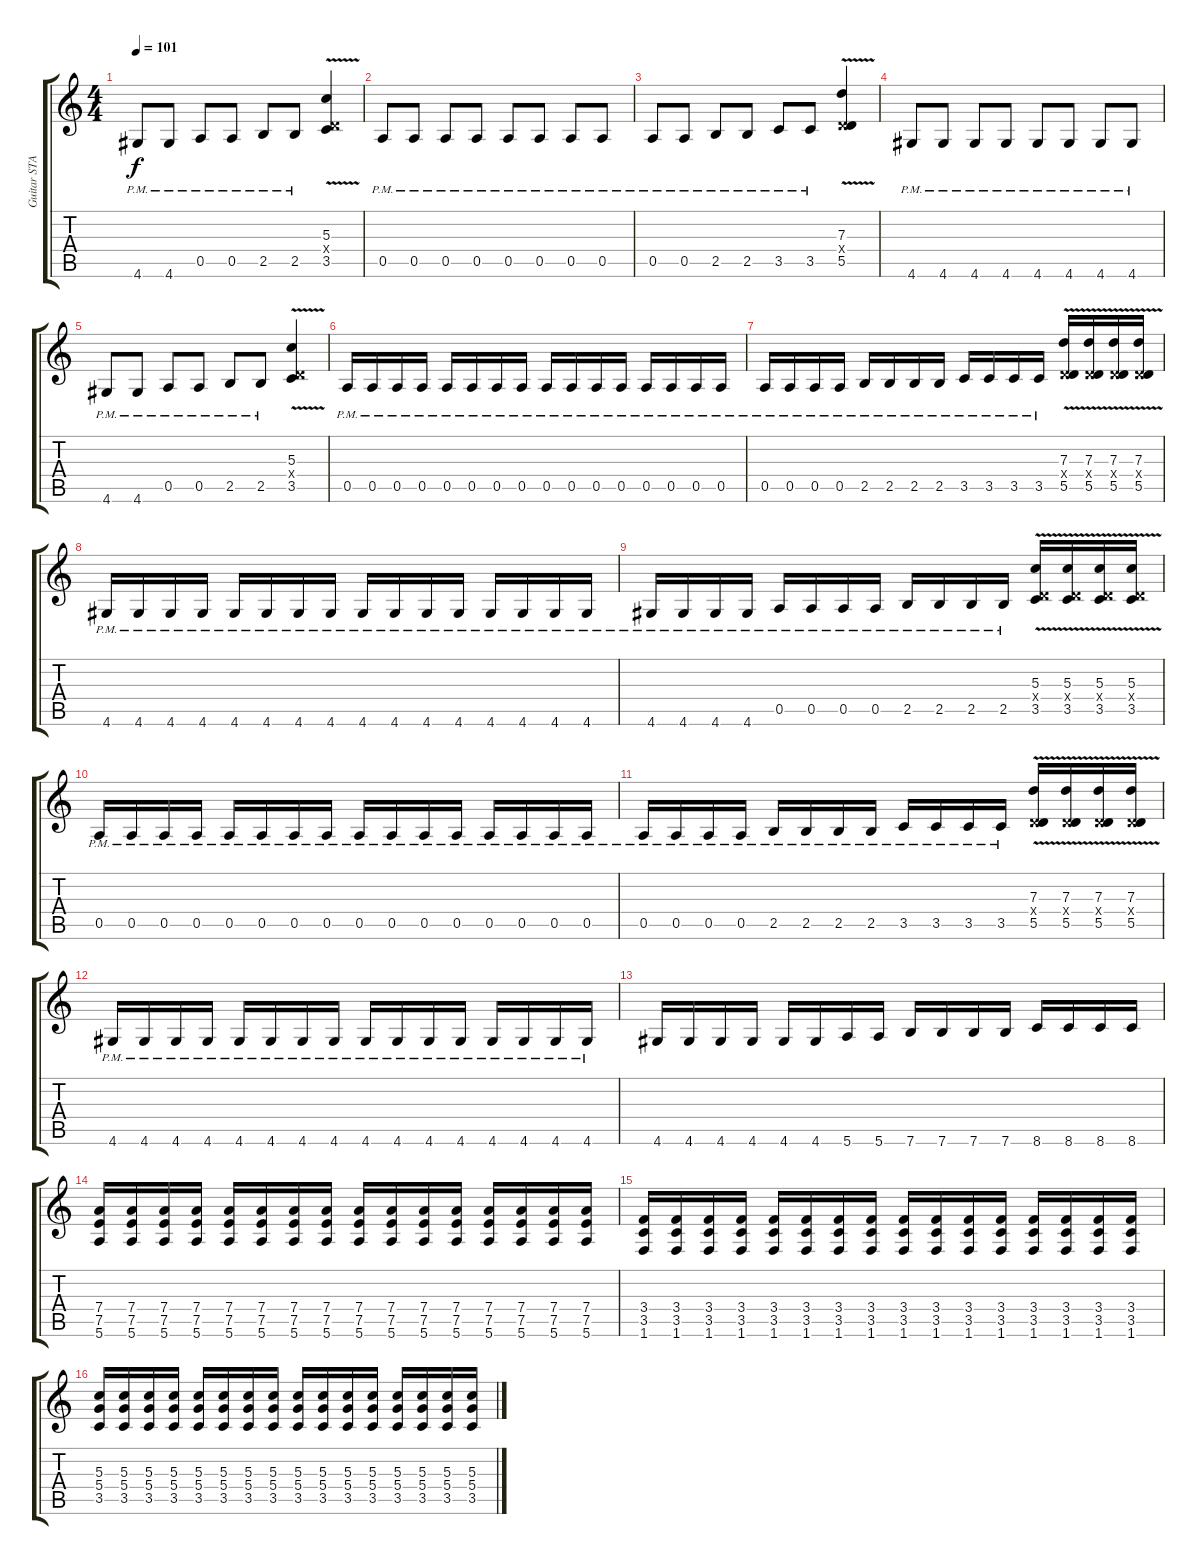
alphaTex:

\track ("Guitar STANDARD TWO" "Guitar STA") {instrument overdrivenguitar}
\staff {score tabs}
\tuning (E4 B3 G3 D3 A2 E2) {hide}
\ts (4 4)
\tempo 101
\clef g2
\ks c
4.6{pm}.8{dy f} 4.6{pm}.8 0.5{pm}.8 0.5{pm}.8 2.5{pm}.8 2.5{pm}.8 (5.3{v} 0.4{x} 3.5{v}).4 |
0.5{pm}.8 0.5{pm}.8 0.5{pm}.8 0.5{pm}.8 0.5{pm}.8 0.5{pm}.8 0.5{pm}.8 0.5{pm}.8 |
0.5{pm}.8 0.5{pm}.8 2.5{pm}.8 2.5{pm}.8 3.5{pm}.8 3.5{pm}.8 (7.3{v} 0.4{x} 5.5{v}).4 |
4.6{pm}.8 4.6{pm}.8 4.6{pm}.8 4.6{pm}.8 4.6{pm}.8 4.6{pm}.8 4.6{pm}.8 4.6{pm}.8 |
4.6{pm}.8 4.6{pm}.8 0.5{pm}.8 0.5{pm}.8 2.5{pm}.8 2.5{pm}.8 (5.3{v} 0.4{x} 3.5{v}).4 |
0.5{pm}.16 0.5{pm}.16 0.5{pm}.16 0.5{pm}.16 0.5{pm}.16 0.5{pm}.16 0.5{pm}.16 0.5{pm}.16 0.5{pm}.16 0.5{pm}.16 0.5{pm}.16 0.5{pm}.16 0.5{pm}.16 0.5{pm}.16 0.5{pm}.16 0.5{pm}.16 |
0.5{pm}.16 0.5{pm}.16 0.5{pm}.16 0.5{pm}.16 2.5{pm}.16 2.5{pm}.16 2.5{pm}.16 2.5{pm}.16 3.5{pm}.16 3.5{pm}.16 3.5{pm}.16 3.5{pm}.16 (7.3{v} 0.4{x} 5.5{v}).16 (7.3{v} 0.4{x} 5.5{v}).16 (7.3{v} 0.4{x} 5.5{v}).16 (7.3{v} 0.4{x} 5.5{v}).16 |
4.6{pm}.16 4.6{pm}.16 4.6{pm}.16 4.6{pm}.16 4.6{pm}.16 4.6{pm}.16 4.6{pm}.16 4.6{pm}.16 4.6{pm}.16 4.6{pm}.16 4.6{pm}.16 4.6{pm}.16 4.6{pm}.16 4.6{pm}.16 4.6{pm}.16 4.6{pm}.16 |
4.6{pm}.16 4.6{pm}.16 4.6{pm}.16 4.6{pm}.16 0.5{pm}.16 0.5{pm}.16 0.5{pm}.16 0.5{pm}.16 2.5{pm}.16 2.5{pm}.16 2.5{pm}.16 2.5{pm}.16 (5.3{v} 0.4{x} 3.5{v}).16 (5.3{v} 0.4{x} 3.5{v}).16 (5.3{v} 0.4{x} 3.5{v}).16 (5.3{v} 0.4{x} 3.5{v}).16 |
0.5{pm}.16 0.5{pm}.16 0.5{pm}.16 0.5{pm}.16 0.5{pm}.16 0.5{pm}.16 0.5{pm}.16 0.5{pm}.16 0.5{pm}.16 0.5{pm}.16 0.5{pm}.16 0.5{pm}.16 0.5{pm}.16 0.5{pm}.16 0.5{pm}.16 0.5{pm}.16 |
0.5{pm}.16 0.5{pm}.16 0.5{pm}.16 0.5{pm}.16 2.5{pm}.16 2.5{pm}.16 2.5{pm}.16 2.5{pm}.16 3.5{pm}.16 3.5{pm}.16 3.5{pm}.16 3.5{pm}.16 (7.3{v} 0.4{x} 5.5{v}).16 (7.3{v} 0.4{x} 5.5{v}).16 (7.3{v} 0.4{x} 5.5{v}).16 (7.3{v} 0.4{x} 5.5{v}).16 |
4.6{pm}.16 4.6{pm}.16 4.6{pm}.16 4.6{pm}.16 4.6{pm}.16 4.6{pm}.16 4.6{pm}.16 4.6{pm}.16 4.6{pm}.16 4.6{pm}.16 4.6{pm}.16 4.6{pm}.16 4.6{pm}.16 4.6{pm}.16 4.6{pm}.16 4.6{pm}.16 |
4.6.16 4.6.16 4.6.16 4.6.16 4.6.16 4.6.16 5.6.16 5.6.16 7.6.16 7.6.16 7.6.16 7.6.16 8.6.16 8.6.16 8.6.16 8.6.16 |
(7.4 7.5 5.6).16 (7.4 7.5 5.6).16 (7.4 7.5 5.6).16 (7.4 7.5 5.6).16 (7.4 7.5 5.6).16 (7.4 7.5 5.6).16 (7.4 7.5 5.6).16 (7.4 7.5 5.6).16 (7.4 7.5 5.6).16 (7.4 7.5 5.6).16 (7.4 7.5 5.6).16 (7.4 7.5 5.6).16 (7.4 7.5 5.6).16 (7.4 7.5 5.6).16 (7.4 7.5 5.6).16 (7.4 7.5 5.6).16 |
(3.4 3.5 1.6).16 (3.4 3.5 1.6).16 (3.4 3.5 1.6).16 (3.4 3.5 1.6).16 (3.4 3.5 1.6).16 (3.4 3.5 1.6).16 (3.4 3.5 1.6).16 (3.4 3.5 1.6).16 (3.4 3.5 1.6).16 (3.4 3.5 1.6).16 (3.4 3.5 1.6).16 (3.4 3.5 1.6).16 (3.4 3.5 1.6).16 (3.4 3.5 1.6).16 (3.4 3.5 1.6).16 (3.4 3.5 1.6).16 |
(5.3 5.4 3.5).16 (5.3 5.4 3.5).16 (5.3 5.4 3.5).16 (5.3 5.4 3.5).16 (5.3 5.4 3.5).16 (5.3 5.4 3.5).16 (5.3 5.4 3.5).16 (5.3 5.4 3.5).16 (5.3 5.4 3.5).16 (5.3 5.4 3.5).16 (5.3 5.4 3.5).16 (5.3 5.4 3.5).16 (5.3 5.4 3.5).16 (5.3 5.4 3.5).16 (5.3 5.4 3.5).16 (5.3 5.4 3.5).16
